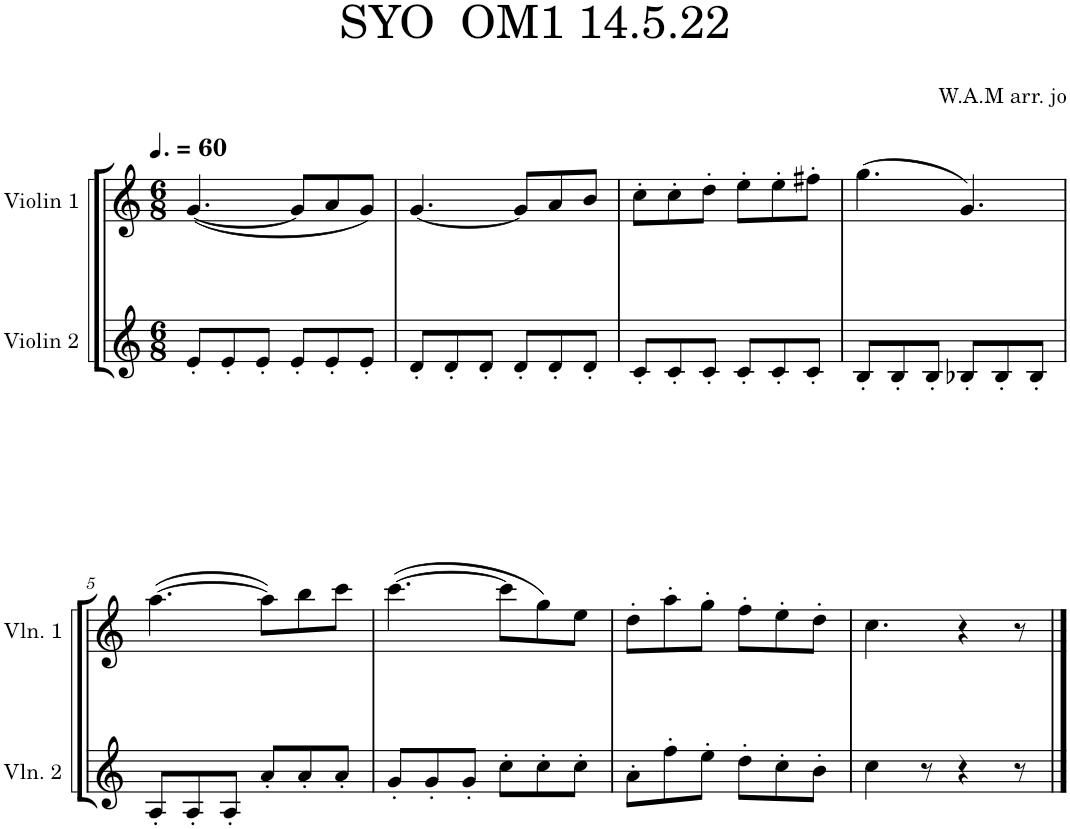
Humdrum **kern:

**kern	**kern
*part2	*part1
*staff2	*staff1
*I"Violin 2	*I"Violin 1
*I'Vln. 2	*I'Vln. 1
*clefG2	*clefG2
*k[]	*k[]
*M6/8	*M6/8
*MM90	*MM90
=1	=1
8e'/L	([4.g/
8e'/	.
8e'/J	.
8e'/L	8g/L]
8e'/	8a/
8e'/J	8g/J)
=2	=2
8d'/L	[4.g/
8d'/	.
8d'/J	.
8d'/L	8g/L]
8d'/	8a/
8d'/J	8b/J
=3	=3
8c'/L	8cc'\L
8c'/	8cc'\
8c'/J	8dd'\J
8c'/L	8ee'\L
8c'/	8ee'\
8c'/J	8ff#X'\J
=4	=4
8B'/L	(4.gg\
8B'/	.
8B'/J	.
8B-X'/L	4.g/)
8B-'/	.
8B-'/J	.
!!LO:LB:g=z
=5	=5
8A'/L	([4.aa\
8A'/	.
8A'/J	.
8a'/L	8aa\L])
8a'/	8bb\
8a'/J	8ccc\J
=6	=6
8g'/L	([4.ccc\
8g'/	.
8g'/J	.
8cc'\L	8ccc\L]
8cc'\	8gg\)
8cc'\J	8ee\J
=7	=7
8a'\L	8dd'\L
8ff'\	8aa'\
8ee'\J	8gg'\J
8dd'\L	8ff'\L
8cc'\	8ee'\
8b'\J	8dd'\J
=8	=8
4cc\	4.cc\
8r	.
4r	4r
8r	8r
==	==
*-	*-
